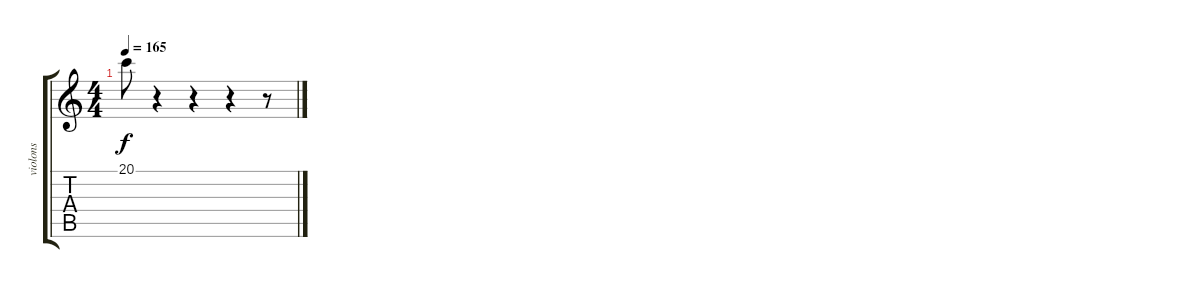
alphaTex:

\track ("violons" "violons") {instrument stringensemble1}
\staff {score tabs}
\tuning (E4 B3 G3 D3 A2 E2) {hide}
\ts (4 4)
\tempo 165
\clef g2
\ks c
20.1.8{dy f} r.4 r.4 r.4 r.8
